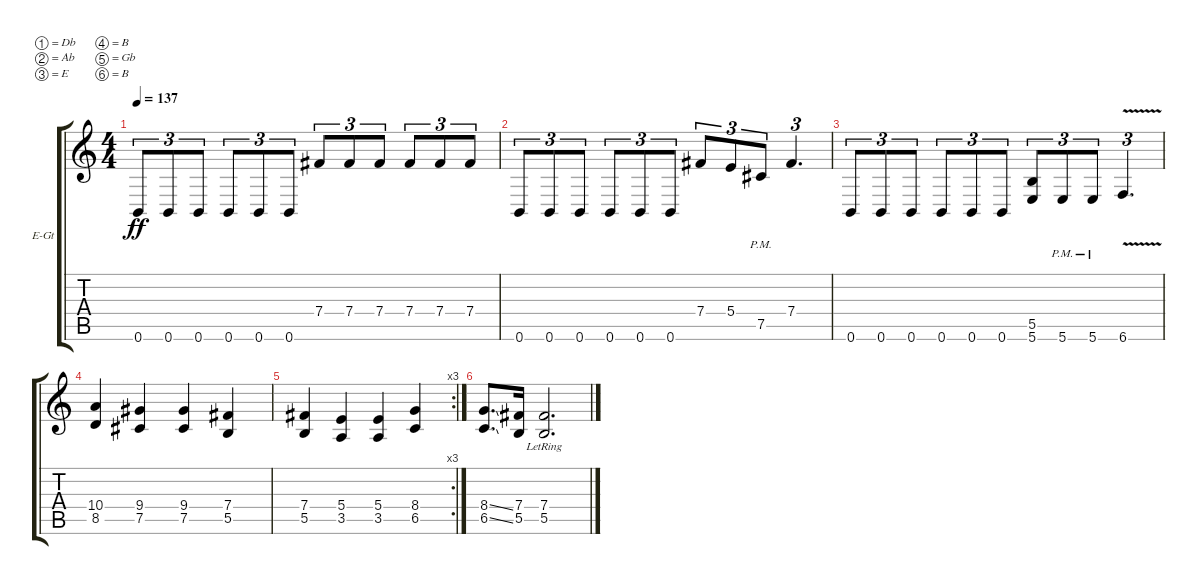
\defaultSystemsLayout 4
\bracketExtendMode groupsimilarinstruments
\firstSystemTrackNameOrientation horizontal
\otherSystemsTrackNameOrientation horizontal
\track ("Electric Guitar" "E-Gt") {instrument distortionguitar}
\staff {score tabs}
\tuning (Db4 Ab3 E3 B2 Gb2 B1)
\ts (4 4)
\tempo 137
\clef g2
\scale
0.32618
\ks c
0.6.8{tu (3 2) dy ff} 0.6.8{tu (3 2)} 0.6.8{tu (3 2)} 0.6.8{tu (3 2)} 0.6.8{tu (3 2)} 0.6.8{tu (3 2)} 7.4.8{tu (3 2)} 7.4.8{tu (3 2)} 7.4.8{tu (3 2)} 7.4.8{tu (3 2)} 7.4.8{tu (3 2)} 7.4.8{tu (3 2)} |
\scale
0.302128 0.6.8{tu (3 2)} 0.6.8{tu (3 2)} 0.6.8{tu (3 2)} 0.6.8{tu (3 2)} 0.6.8{tu (3 2)} 0.6.8{tu (3 2)} 7.4.8{tu (3 2)} 5.4.8{tu (3 2)} 7.5{pm}.8{tu (3 2)} 7.4.4{d tu (3 2)} |
\scale
0.367211 0.6.8{tu (3 2)} 0.6.8{tu (3 2)} 0.6.8{tu (3 2)} 0.6.8{tu (3 2)} 0.6.8{tu (3 2)} 0.6.8{tu (3 2)} (5.6 5.5).8{tu (3 2)} 5.6{pm}.8{tu (3 2)} 5.6{pm}.8{tu (3 2)} 6.6{v}.4{d tu (3 2)} |
\scale
0.335776 (8.5 10.4).4 (9.4 7.5).4 (7.5 9.4).4 (7.4 5.5).4 |
\rc 3
\scale
0.297272 (5.5 7.4).4 (3.5 5.4).4 (5.4 3.5).4 (6.5 8.4).4 |
(6.5{ss} 8.4{ss}).8{d} (7.4 5.5).16 (5.5{lr} 7.4).2{d}
